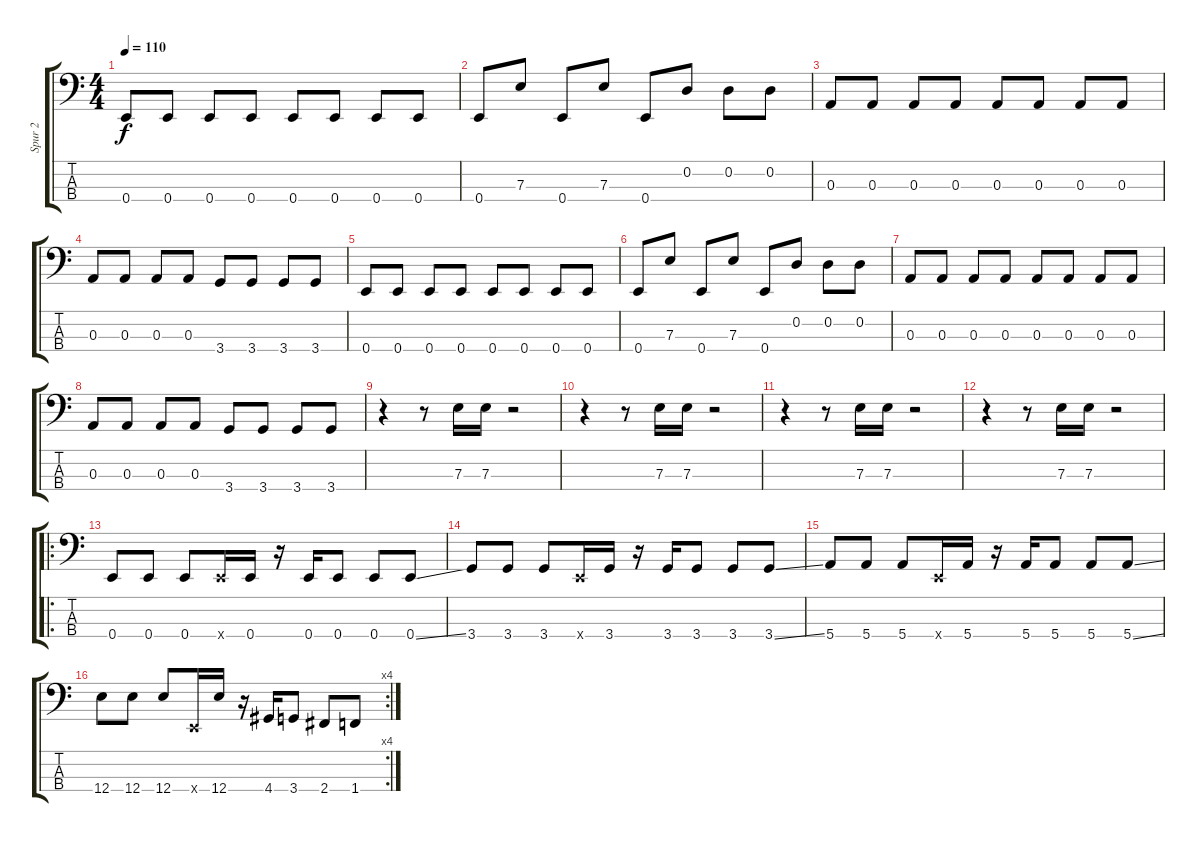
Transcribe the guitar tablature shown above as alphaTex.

\track ("Spur 2" "Spur 2") {instrument electricbasspick}
\staff {score tabs}
\tuning (G2 D2 A1 E1) {hide}
\ts (4 4)
\tempo 110
\clef f4
\ks c
0.4.8{dy f} 0.4.8 0.4.8 0.4.8 0.4.8 0.4.8 0.4.8 0.4.8 |
0.4.8 7.3.8 0.4.8 7.3.8 0.4.8 0.2.8 0.2.8 0.2.8 |
0.3.8 0.3.8 0.3.8 0.3.8 0.3.8 0.3.8 0.3.8 0.3.8 |
0.3.8 0.3.8 0.3.8 0.3.8 3.4.8 3.4.8 3.4.8 3.4.8 |
0.4.8 0.4.8 0.4.8 0.4.8 0.4.8 0.4.8 0.4.8 0.4.8 |
0.4.8 7.3.8 0.4.8 7.3.8 0.4.8 0.2.8 0.2.8 0.2.8 |
0.3.8 0.3.8 0.3.8 0.3.8 0.3.8 0.3.8 0.3.8 0.3.8 |
0.3.8 0.3.8 0.3.8 0.3.8 3.4.8 3.4.8 3.4.8 3.4.8 |
r.4 r.8 7.3.16 7.3.16 r.2 |
r.4 r.8 7.3.16 7.3.16 r.2 |
r.4 r.8 7.3.16 7.3.16 r.2 |
r.4 r.8 7.3.16 7.3.16 r.2 |
\ro
0.4.8 0.4.8 0.4.8 0.4{x}.16 0.4.16 r.16 0.4.16 0.4.8 0.4.8 0.4{ss}.8 |
3.4.8 3.4.8 3.4.8 0.4{x}.16 3.4.16 r.16 3.4.16 3.4.8 3.4.8 3.4{ss}.8 |
5.4.8 5.4.8 5.4.8 0.4{x}.16 5.4.16 r.16 5.4.16 5.4.8 5.4.8 5.4{ss}.8 |
\rc 4
12.4.8 12.4.8 12.4.8 0.4{x}.16 12.4.16 r.16 4.4.16 3.4.8 2.4.8 1.4.8
